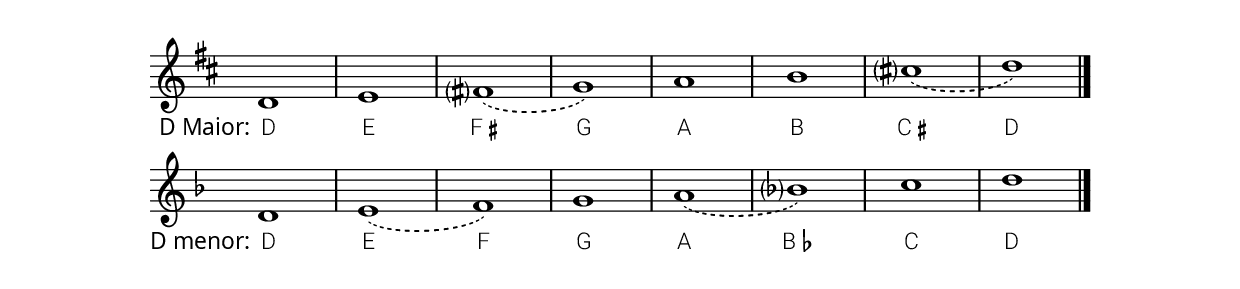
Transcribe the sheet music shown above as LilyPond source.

\version "2.24.4"

\include "global.ily"

global = {
  \omit Score.SystemStartBar
  \omit Score.TimeSignature

  \set melismaBusyProperties = #'()
  \slurDown
  \slurDashed

  \time 4/4
}

sopranoVoiceI = \relative c' {
  \global

  \key d \major

  d1 e fis? (g) a b cis? (d)

  \bar "|."
}

verseSopranoVoiceI = \lyricmode {
  \set stanza =  "D Maior:"
  \markup { D }
  \markup { E }
  \markup { F \teeny { \raise #0.5 \sharp } }
  \markup { G }
  \markup { A }
  \markup { B }
  \markup { C \teeny { \raise #0.5 \sharp } }
  \markup { D }
}

sopranoVoiceII = \relative c' {
  \global

  \key f \major
  d e (f) g a (bes?) c d

  \bar "|."
}

verseSopranoVoiceII = \lyricmode {
  \set stanza =  "D menor:"
  \markup { D }
  \markup { E }
  \markup { F }
  \markup { G }
  \markup { A }
  \markup { B \smaller { \raise #0.3 \flat } }
  \markup { C }
  \markup { D }
}

sopranoVoiceIPart = { \sopranoVoiceI }
\addlyrics { \verseSopranoVoiceI }

sopranoVoiceIIPart = { \sopranoVoiceII }
\addlyrics { \verseSopranoVoiceII }

\score {
  <<
    \sopranoVoiceIPart
    \sopranoVoiceIIPart
  >>
  \layout { }
}
